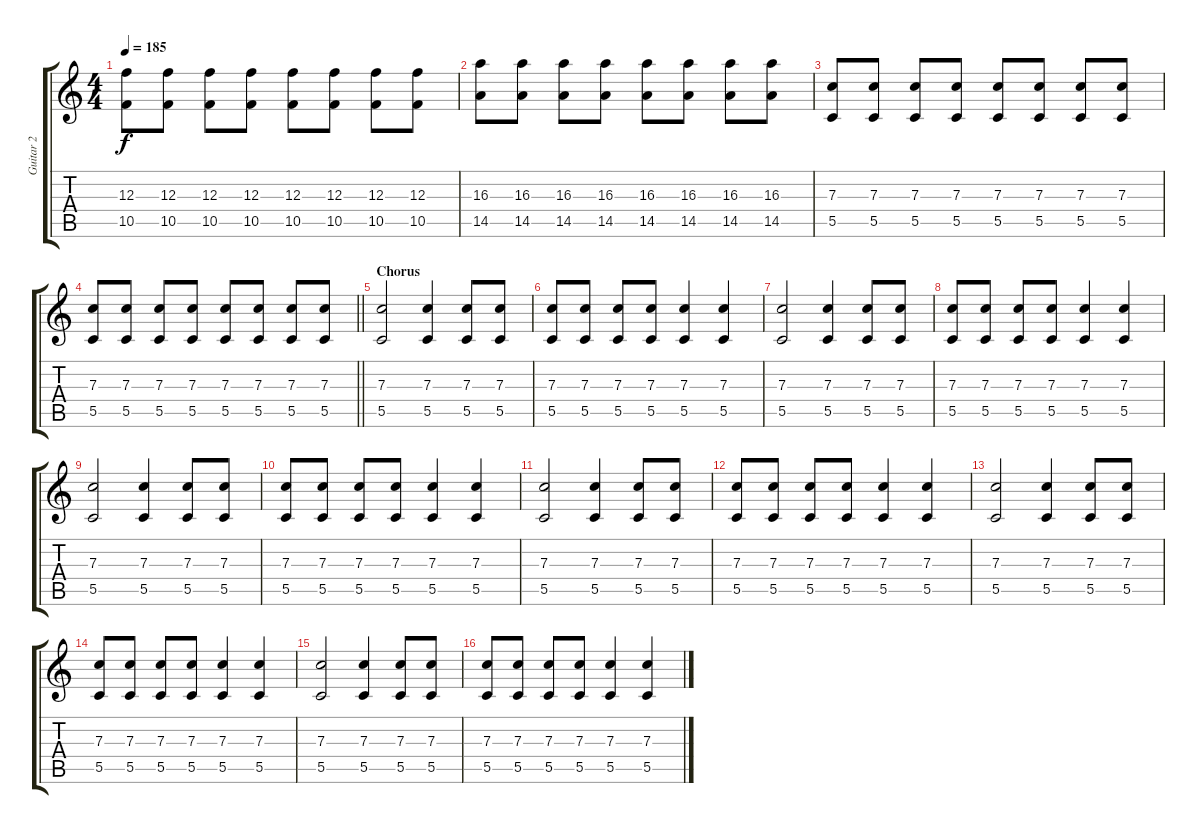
\track ("Guitar 2" "Guitar 2") {instrument overdrivenguitar}
\staff {score tabs}
\tuning (D4 A3 F3 C3 G2 C2) {hide}
\ts (4 4)
\tempo 185
\clef g2
\ks c
(12.3 10.5).8{dy f} (12.3 10.5).8 (12.3 10.5).8 (12.3 10.5).8 (12.3 10.5).8 (12.3 10.5).8 (12.3 10.5).8 (12.3 10.5).8 |
(16.3 14.5).8 (16.3 14.5).8 (16.3 14.5).8 (16.3 14.5).8 (16.3 14.5).8 (16.3 14.5).8 (16.3 14.5).8 (16.3 14.5).8 |
(7.3 5.5).8 (7.3 5.5).8 (7.3 5.5).8 (7.3 5.5).8 (7.3 5.5).8 (7.3 5.5).8 (7.3 5.5).8 (7.3 5.5).8 |
\barLineRight lightlight
(7.3 5.5).8 (7.3 5.5).8 (7.3 5.5).8 (7.3 5.5).8 (7.3 5.5).8{instrument overdrivenguitar} (7.3 5.5).8 (7.3 5.5).8 (7.3 5.5).8 |
\section ("" "Chorus")
(7.3 5.5).2 (7.3 5.5).4 (7.3 5.5).8 (7.3 5.5).8 |
(7.3 5.5).8 (7.3 5.5).8 (7.3 5.5).8 (7.3 5.5).8 (7.3 5.5).4 (7.3 5.5).4 |
(7.3 5.5).2 (7.3 5.5).4 (7.3 5.5).8 (7.3 5.5).8 |
(7.3 5.5).8 (7.3 5.5).8 (7.3 5.5).8 (7.3 5.5).8 (7.3 5.5).4 (7.3 5.5).4 |
(7.3 5.5).2 (7.3 5.5).4 (7.3 5.5).8 (7.3 5.5).8 |
(7.3 5.5).8 (7.3 5.5).8 (7.3 5.5).8 (7.3 5.5).8 (7.3 5.5).4 (7.3 5.5).4 |
(7.3 5.5).2 (7.3 5.5).4 (7.3 5.5).8 (7.3 5.5).8 |
(7.3 5.5).8 (7.3 5.5).8 (7.3 5.5).8 (7.3 5.5).8 (7.3 5.5).4 (7.3 5.5).4 |
(7.3 5.5).2 (7.3 5.5).4 (7.3 5.5).8 (7.3 5.5).8 |
(7.3 5.5).8 (7.3 5.5).8 (7.3 5.5).8 (7.3 5.5).8 (7.3 5.5).4 (7.3 5.5).4 |
(7.3 5.5).2 (7.3 5.5).4 (7.3 5.5).8 (7.3 5.5).8 |
(7.3 5.5).8 (7.3 5.5).8 (7.3 5.5).8 (7.3 5.5).8 (7.3 5.5).4 (7.3 5.5).4
